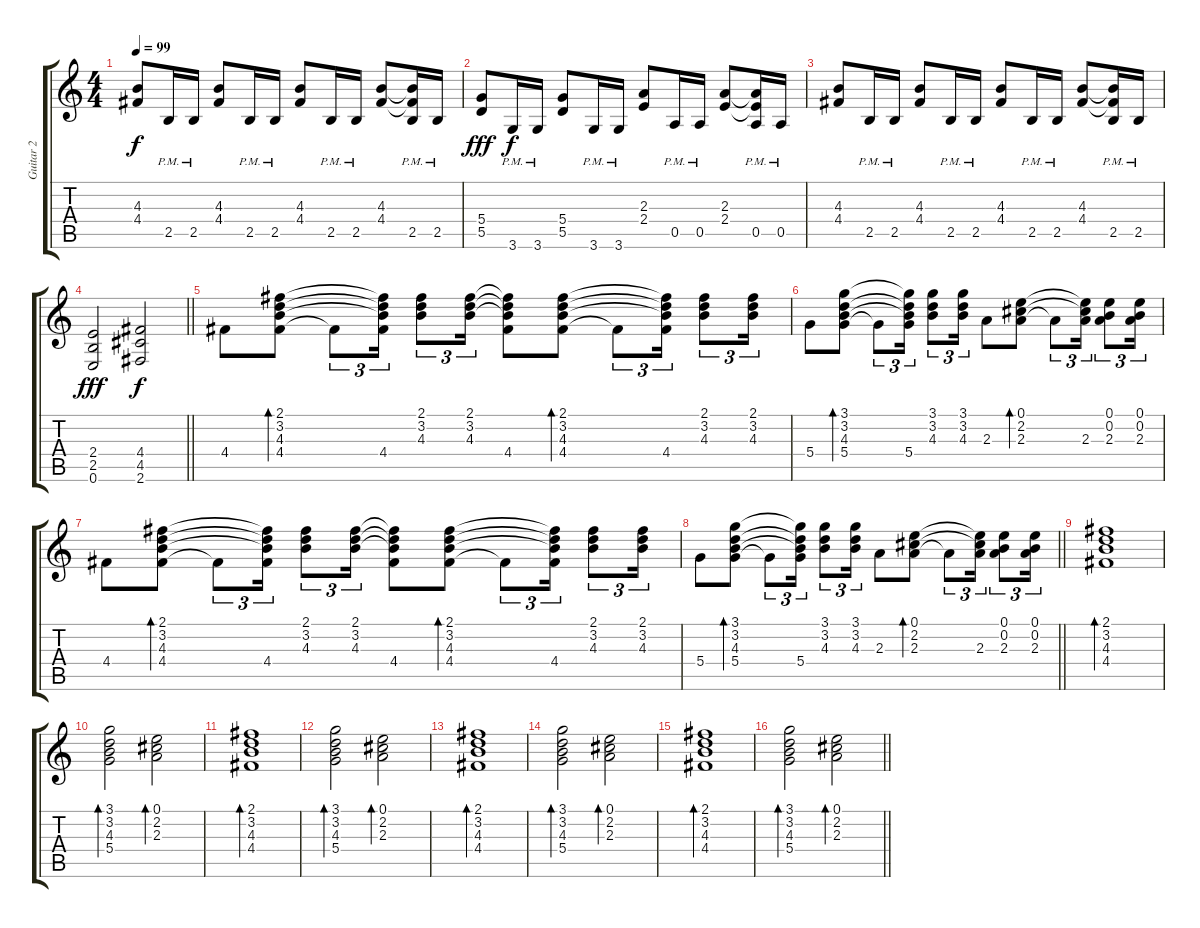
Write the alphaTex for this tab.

\track ("Guitar 2" "Guitar 2") {instrument acousticguitarsteel}
\staff {score tabs}
\tuning (E4 B3 G3 D3 A2 E2) {hide}
\ts (4 4)
\tempo 99
\clef g2
\ks c
(4.3 4.4).8{dy f} 2.5{pm}.16 2.5{pm}.16 (4.3 4.4).8 2.5{pm}.16 2.5{pm}.16 (4.3 4.4).8 2.5{pm}.16 2.5{pm}.16 (4.3 4.4).8 (4.3{t} 4.4{t} 2.5{pm}).16 2.5{pm}.16 |
(5.4 5.5).8{dy fff} 3.6{pm}.16{dy f} 3.6{pm}.16 (5.4 5.5).8 3.6{pm}.16 3.6{pm}.16 (2.3 2.4).8 0.5{pm}.16 0.5{pm}.16 (2.3 2.4).8 (2.3{t} 2.4{t} 0.5{pm}).16 0.5{pm}.16 |
(4.3 4.4).8 2.5{pm}.16 2.5{pm}.16 (4.3 4.4).8 2.5{pm}.16 2.5{pm}.16 (4.3 4.4).8 2.5{pm}.16 2.5{pm}.16 (4.3 4.4).8 (4.3{t} 4.4{t} 2.5{pm}).16 2.5{pm}.16 |
\barLineRight lightlight
(2.4 2.5 0.6).2{dy fff} (4.4 4.5 2.6).2{dy f} |
4.4.8{volume 7 instrument acousticguitarsteel} (2.1 3.2 4.3 4.4).8{bd 120} 4.4{t}.8{tu (3 2)} (2.1{t} 3.2{t} 4.3{t} 4.4).16{tu (3 2)} (2.1 3.2 4.3).8{tu (3 2)} (2.1 3.2 4.3).16{tu (3 2)} (2.1{t} 3.2{t} 4.3{t} 4.4).8 (2.1 3.2 4.3 4.4).8{bd 120} 4.4{t}.8{tu (3 2)} (2.1{t} 3.2{t} 4.3{t} 4.4).16{tu (3 2)} (2.1 3.2 4.3).8{tu (3 2)} (2.1 3.2 4.3).16{tu (3 2)} |
5.4.8 (3.1 3.2 4.3 5.4).8{bd 120} 5.4{t}.8{tu (3 2)} (3.1{t} 3.2{t} 4.3{t} 5.4).16{tu (3 2)} (3.1 3.2 4.3).8{tu (3 2)} (3.1 3.2 4.3).16{tu (3 2)} 2.3.8 (0.1 2.2 2.3).8{bd 120} 2.3{t}.8{tu (3 2)} (0.1{t} 2.2{t} 2.3).16{tu (3 2)} (0.1 0.2 2.3).8{tu (3 2)} (0.1 0.2 2.3).16{tu (3 2)} |
4.4.8 (2.1 3.2 4.3 4.4).8{bd 120} 4.4{t}.8{tu (3 2)} (2.1{t} 3.2{t} 4.3{t} 4.4).16{tu (3 2)} (2.1 3.2 4.3).8{tu (3 2)} (2.1 3.2 4.3).16{tu (3 2)} (2.1{t} 3.2{t} 4.3{t} 4.4).8 (2.1 3.2 4.3 4.4).8{bd 120} 4.4{t}.8{tu (3 2)} (2.1{t} 3.2{t} 4.3{t} 4.4).16{tu (3 2)} (2.1 3.2 4.3).8{tu (3 2)} (2.1 3.2 4.3).16{tu (3 2)} |
\barLineRight lightlight
5.4.8 (3.1 3.2 4.3 5.4).8{bd 120} 5.4{t}.8{tu (3 2)} (3.1{t} 3.2{t} 4.3{t} 5.4).16{tu (3 2)} (3.1 3.2 4.3).8{tu (3 2)} (3.1 3.2 4.3).16{tu (3 2)} 2.3.8 (0.1 2.2 2.3).8{bd 120} 2.3{t}.8{tu (3 2)} (0.1{t} 2.2{t} 2.3).16{tu (3 2)} (0.1 0.2 2.3).8{tu (3 2)} (0.1 0.2 2.3).16{tu (3 2)} |
(2.1 3.2 4.3 4.4).1{bd 60 volume 7} |
(3.1 3.2 4.3 5.4).2{bd 60} (0.1 2.2 2.3).2{bd 60} |
(2.1 3.2 4.3 4.4).1{bd 60} |
(3.1 3.2 4.3 5.4).2{bd 60} (0.1 2.2 2.3).2{bd 60} |
(2.1 3.2 4.3 4.4).1{bd 60} |
(3.1 3.2 4.3 5.4).2{bd 60} (0.1 2.2 2.3).2{bd 60} |
(2.1 3.2 4.3 4.4).1{bd 60} |
\barLineRight lightlight
(3.1 3.2 4.3 5.4).2{bd 60} (0.1 2.2 2.3).2{bd 60}
